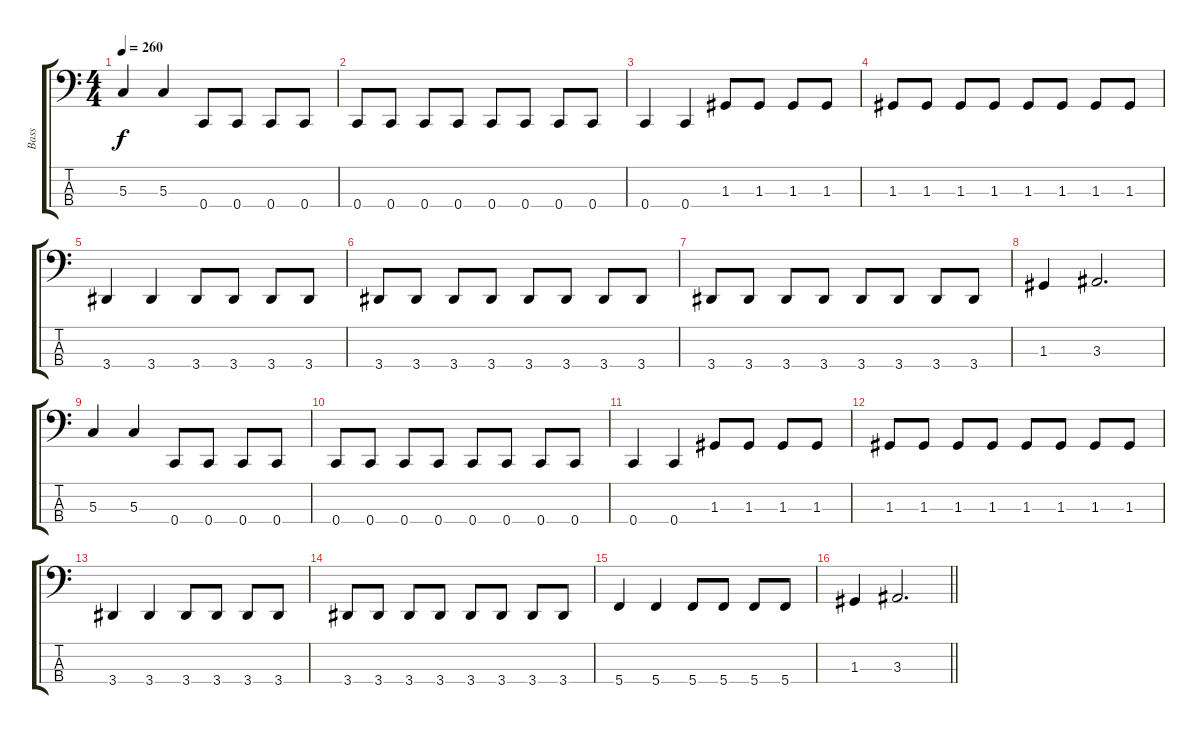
\track ("Bass" "Bass") {instrument electricbassfinger}
\staff {score tabs}
\tuning (F2 C2 G1 C1) {hide}
\ts (4 4)
\tempo 260
\clef f4
\ks c
5.3.4{dy f} 5.3.4 0.4.8 0.4.8 0.4.8 0.4.8 |
0.4.8 0.4.8 0.4.8 0.4.8 0.4.8 0.4.8 0.4.8 0.4.8 |
0.4.4 0.4.4 1.3.8 1.3.8 1.3.8 1.3.8 |
1.3.8 1.3.8 1.3.8 1.3.8 1.3.8 1.3.8 1.3.8 1.3.8 |
3.4.4 3.4.4 3.4.8 3.4.8 3.4.8 3.4.8 |
3.4.8 3.4.8 3.4.8 3.4.8 3.4.8 3.4.8 3.4.8 3.4.8 |
3.4.8 3.4.8 3.4.8 3.4.8 3.4.8 3.4.8 3.4.8 3.4.8 |
1.3.4 3.3.2{d} |
5.3.4 5.3.4 0.4.8 0.4.8 0.4.8 0.4.8 |
0.4.8 0.4.8 0.4.8 0.4.8 0.4.8 0.4.8 0.4.8 0.4.8 |
0.4.4 0.4.4 1.3.8 1.3.8 1.3.8 1.3.8 |
1.3.8 1.3.8 1.3.8 1.3.8 1.3.8 1.3.8 1.3.8 1.3.8 |
3.4.4 3.4.4 3.4.8 3.4.8 3.4.8 3.4.8 |
3.4.8 3.4.8 3.4.8 3.4.8 3.4.8 3.4.8 3.4.8 3.4.8 |
5.4.4 5.4.4 5.4.8 5.4.8 5.4.8 5.4.8 |
\barLineRight lightlight
1.3.4 3.3.2{d}
